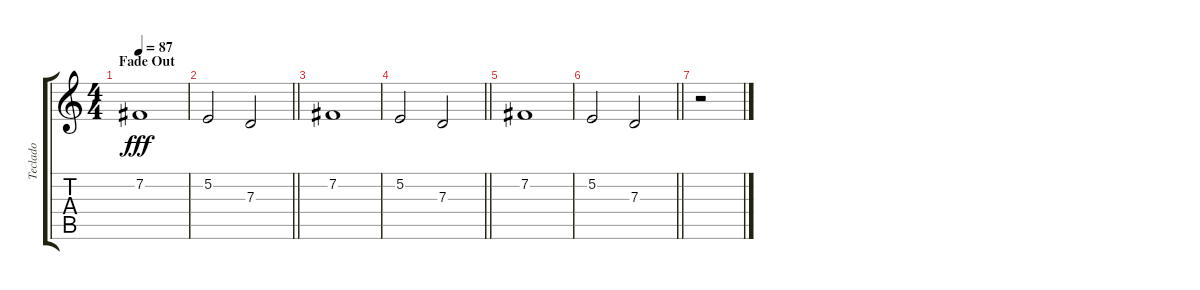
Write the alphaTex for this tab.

\track ("Teclado " "Teclado ") {instrument musicbox bank 255}
\staff {score tabs}
\tuning (E4 B3 G3 D3 A2 E2) {hide}
\ts (4 4)
\section ("" "Fade Out")
\tempo 87
\clef g2
\ks c
7.2.1{dy fff volume 3} |
\barLineRight lightlight
5.2.2 7.3.2 |
7.2.1 |
\barLineRight lightlight
5.2.2 7.3.2 |
7.2.1{volume 0} |
\barLineRight lightlight
5.2.2 7.3.2 |
r.2
